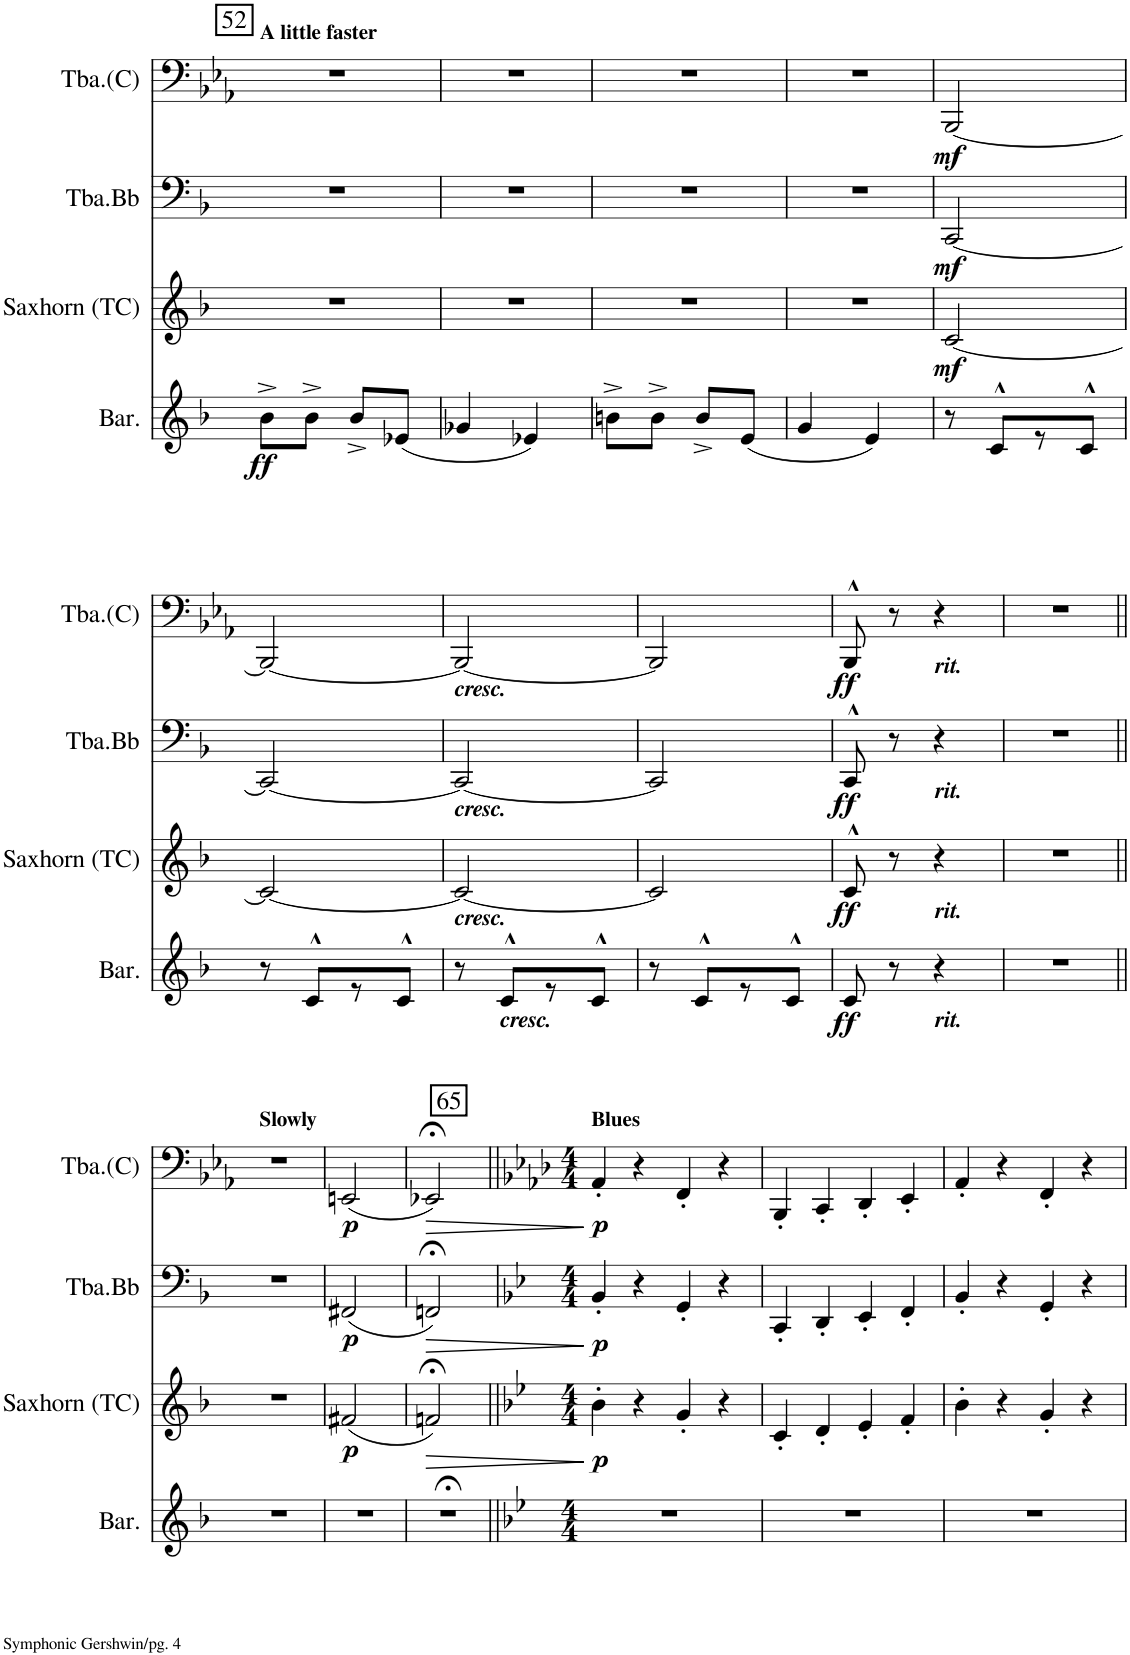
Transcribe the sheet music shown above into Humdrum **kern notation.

**kern	**dynam	**kern	**dynam	**kern	**dynam	**kern	**dynam
*part4	*part4	*part3	*part3	*part2	*part2	*part1	*part1
*staff4	*staff4	*staff3	*staff3	*staff2	*staff2	*staff1	*staff1
*I"Baritone	*	*I"Saxhorn Bb / Euphonium Bb (TC)	*	*I"Tuba Sib (BC)	*	*I"Tuba (Ut)	*
*I'Bar.	*	*I'Saxhorn (TC)	*	*I'Tba.Bb	*	*	*
!!LO:PB:g=z
*clefG2	*	*clefG2	*	*clefF4	*	*clefF4	*
*Trd1c2	*	*Trd15c26	*	*Trd1c2	*	*	*
*k[b-]	*	*k[b-]	*	*k[b-]	*	*k[b-e-a-]	*
*M2/4	*	*M2/4	*	*M2/4	*	*M2/4	*
!!LO:REH:place=s1:a:cj:fs=12:t=52
=52	=52	=52	=52	=52	=52	=52	=52
!	!	!	!	!	!	!LO:TX:a:B:t=A little faster	!
!	!LO:DY:b	!	!	!	!	!	!
8b-^\L	ff	2r	.	2r	.	2r	.
8b-^\J	.	.	.	.	.	.	.
8b-^/L	.	.	.	.	.	.	.
(8e-X/J	.	.	.	.	.	.	.
=53	=53	=53	=53	=53	=53	=53	=53
4g-X/	.	2r	.	2r	.	2r	.
4e-X/)	.	.	.	.	.	.	.
=54	=54	=54	=54	=54	=54	=54	=54
8bn^\L	.	2r	.	2r	.	2r	.
8b^\J	.	.	.	.	.	.	.
8b^/L	.	.	.	.	.	.	.
(8e/J	.	.	.	.	.	.	.
=55	=55	=55	=55	=55	=55	=55	=55
4g/	.	2r	.	2r	.	2r	.
4e/)	.	.	.	.	.	.	.
=56	=56	=56	=56	=56	=56	=56	=56
!	!	!	!LO:DY:b	!	!LO:DY:b	!	!LO:DY:b
8r	.	[2c/	mf	[2CC/	mf	[2BBB-/	mf
8c^^/L	.	.	.	.	.	.	.
8r	.	.	.	.	.	.	.
8c^^/J	.	.	.	.	.	.	.
!!LO:LB:g=z
=57	=57	=57	=57	=57	=57	=57	=57
8r	.	2c/_	.	2CC/_	.	2BBB-/_	.
8c^^/L	.	.	.	.	.	.	.
8r	.	.	.	.	.	.	.
8c^^/J	.	.	.	.	.	.	.
=58	=58	=58	=58	=58	=58	=58	=58
!	!	!	!	!	!	!LO:TX:b:Bi:t=cresc.	!
!	!	!	!	!LO:TX:b:Bi:t=cresc.	!	!	!
!	!	!LO:TX:b:Bi:t=cresc.	!	!	!	!	!
8r	.	2c/_	.	2CC/_	.	2BBB-/_	.
!LO:TX:b:Bi:t=cresc.	!	!	!	!	!	!	!
8c^^/L	.	.	.	.	.	.	.
8r	.	.	.	.	.	.	.
8c^^/J	.	.	.	.	.	.	.
=59	=59	=59	=59	=59	=59	=59	=59
8r	.	2c/]	.	2CC/]	.	2BBB-/]	.
8c^^/L	.	.	.	.	.	.	.
8r	.	.	.	.	.	.	.
8c^^/J	.	.	.	.	.	.	.
=60	=60	=60	=60	=60	=60	=60	=60
!	!LO:DY:b	!	!LO:DY:b	!	!LO:DY:b	!	!LO:DY:b
8c/	ff	8c^^/	ff	8CC^^/	ff	8BBB-^^/	ff
8r	.	8r	.	8r	.	8r	.
!	!	!	!	!	!	!LO:TX:b:Bi:t=rit.	!
!	!	!	!	!LO:TX:b:Bi:t=rit.	!	!	!
!	!	!LO:TX:b:Bi:t=rit.	!	!	!	!	!
!LO:TX:b:Bi:t=rit.	!	!	!	!	!	!	!
4r	.	4r	.	4r	.	4r	.
=61	=61	=61	=61	=61	=61	=61	=61
2r	.	2r	.	2r	.	2r	.
!!LO:LB:g=z
=62||	=62||	=62||	=62||	=62||	=62||	=62||	=62||
!	!	!	!	!	!	!LO:TX:a:B:t=Slowly	!
2r	.	2r	.	2r	.	2r	.
=63	=63	=63	=63	=63	=63	=63	=63
!	!	!	!LO:DY:b	!	!LO:DY:b	!	!LO:DY:b
2r	.	(2f#X/	p	(2FF#X/	p	(2EEn/	p
=64	=64	=64	=64	=64	=64	=64	=64
!	!	!	!LO:HP:b	!	!LO:HP:b	!	!LO:HP:b
2r;<	.	2fn;</)	>	2FFn;</)	>	2EE-X;</)	>
.	.	.	]	.	]	.	]
!!LO:REH:place=s1:a:cj:fs=12:t=65
=65||	=65||	=65||	=65||	=65||	=65||	=65||	=65||
*k[b-e-]	*	*k[b-e-]	*	*k[b-e-]	*	*k[b-e-a-d-]	*
*M4/4	*	*M4/4	*	*M4/4	*	*M4/4	*
!	!	!	!	!	!	!LO:TX:a:B:t=Blues	!
!	!	!	!LO:DY:b	!	!LO:DY:b	!	!LO:DY:b
1r	.	4b-'\	p	4BB-'/	p	4AA-'/	p
.	.	4r	.	4r	.	4r	.
.	.	4g'/	.	4GG'/	.	4FF'/	.
.	.	4r	.	4r	.	4r	.
=66	=66	=66	=66	=66	=66	=66	=66
1r	.	4c'/	.	4CC'/	.	4BBB-'/	.
.	.	4d'/	.	4DD'/	.	4CC'/	.
.	.	4e-'/	.	4EE-'/	.	4DD-'/	.
.	.	4f'/	.	4FF'/	.	4EE-'/	.
=67	=67	=67	=67	=67	=67	=67	=67
1r	.	4b-'\	.	4BB-'/	.	4AA-'/	.
.	.	4r	.	4r	.	4r	.
.	.	4g'/	.	4GG'/	.	4FF'/	.
.	.	4r	.	4r	.	4r	.
=	=	=	=	=	=	=	=
*-	*-	*-	*-	*-	*-	*-	*-
